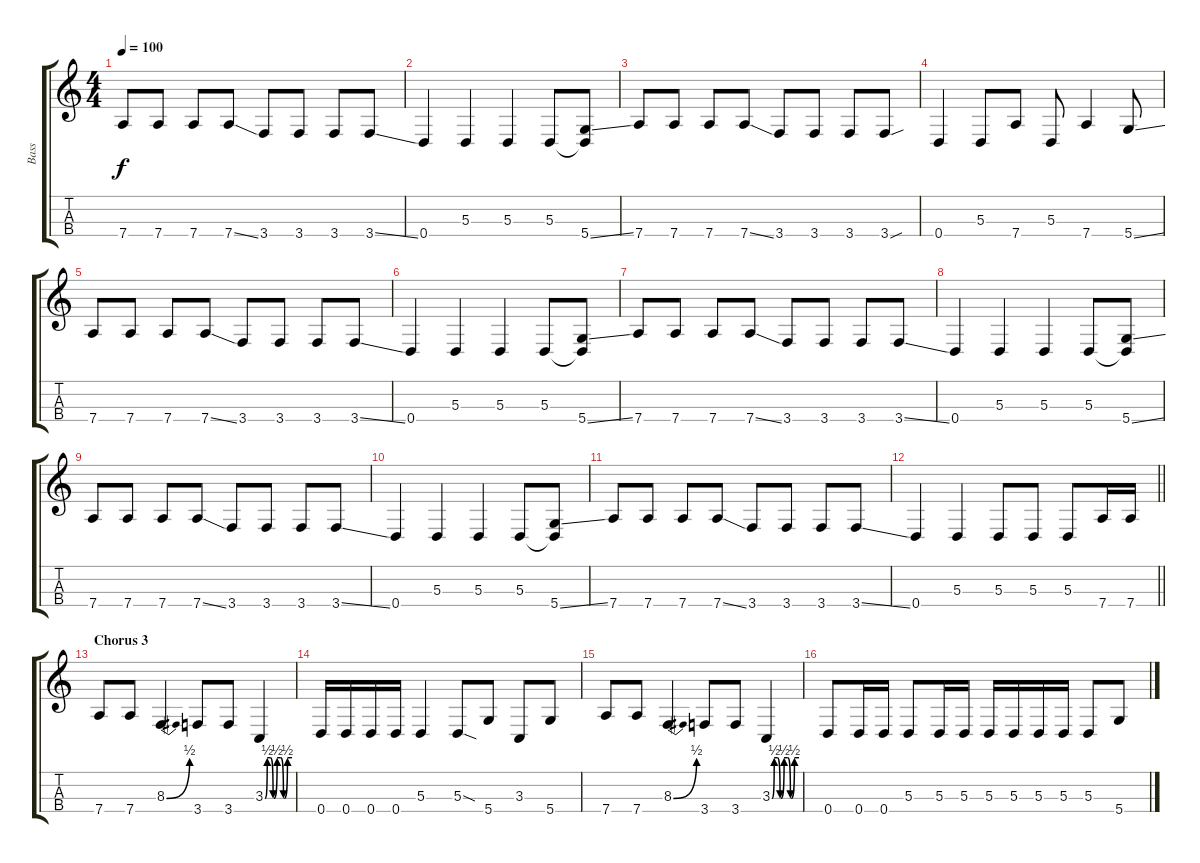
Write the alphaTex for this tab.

\track ("Bass" "Bass") {instrument electricbassfinger}
\staff {score tabs}
\tuning (G2 D2 A1 D2) {hide}
\ts (4 4)
\tempo 100
\clef g2
\ks c
7.4.8{dy f} 7.4.8 7.4.8 7.4{ss}.8 3.4.8 3.4.8 3.4.8 3.4{ss}.8 |
0.4.4 5.3.4 5.3.4 5.3.8 (5.3{t} 5.4{ss}).8 |
7.4.8 7.4.8 7.4.8 7.4{ss}.8 3.4.8 3.4.8 3.4.8 3.4{sou}.8 |
0.4.4 5.3.8 7.4.8 5.3.8 7.4.4 5.4{ss}.8 |
7.4.8 7.4.8 7.4.8 7.4{ss}.8 3.4.8 3.4.8 3.4.8 3.4{ss}.8 |
0.4.4 5.3.4 5.3.4 5.3.8 (5.3{t} 5.4{ss}).8 |
7.4.8 7.4.8 7.4.8 7.4{ss}.8 3.4.8 3.4.8 3.4.8 3.4{ss}.8 |
0.4.4 5.3.4 5.3.4 5.3.8 (5.3{t} 5.4{ss}).8 |
7.4.8 7.4.8 7.4.8 7.4{ss}.8 3.4.8 3.4.8 3.4.8 3.4{ss}.8 |
0.4.4 5.3.4 5.3.4 5.3.8 (5.3{t} 5.4{ss}).8 |
7.4.8 7.4.8 7.4.8 7.4{ss}.8 3.4.8 3.4.8 3.4.8 3.4{ss}.8 |
\barLineRight lightlight
0.4.4 5.3.4 5.3.8 5.3.8 5.3.8 7.4.16 7.4.16 |
\section ("" "Chorus 3")
7.4.8 7.4.8 8.3{be (bend 0 0 60 2)}.4 3.4.8 3.4.8 3.3{be (custom 0 0 5 2 12 2 18 0 20 0 27 2 35 2 41 0 43 0 50 2 60 2)}.4 |
0.4.16 0.4.16 0.4.16 0.4.16 5.3.4 5.3{sod}.8 5.4.8 3.3.8 5.4.8 |
7.4.8 7.4.8 8.3{be (bend 0 0 60 2)}.4 3.4.8 3.4.8 3.3{be (custom 0 0 5 2 12 2 18 0 20 0 27 2 35 2 41 0 43 0 50 2 60 2)}.4 |
0.4.8 0.4.16 0.4.16 5.3.8 5.3.16 5.3.16 5.3.16 5.3.16 5.3.16 5.3.16 5.3.8 5.4.8
